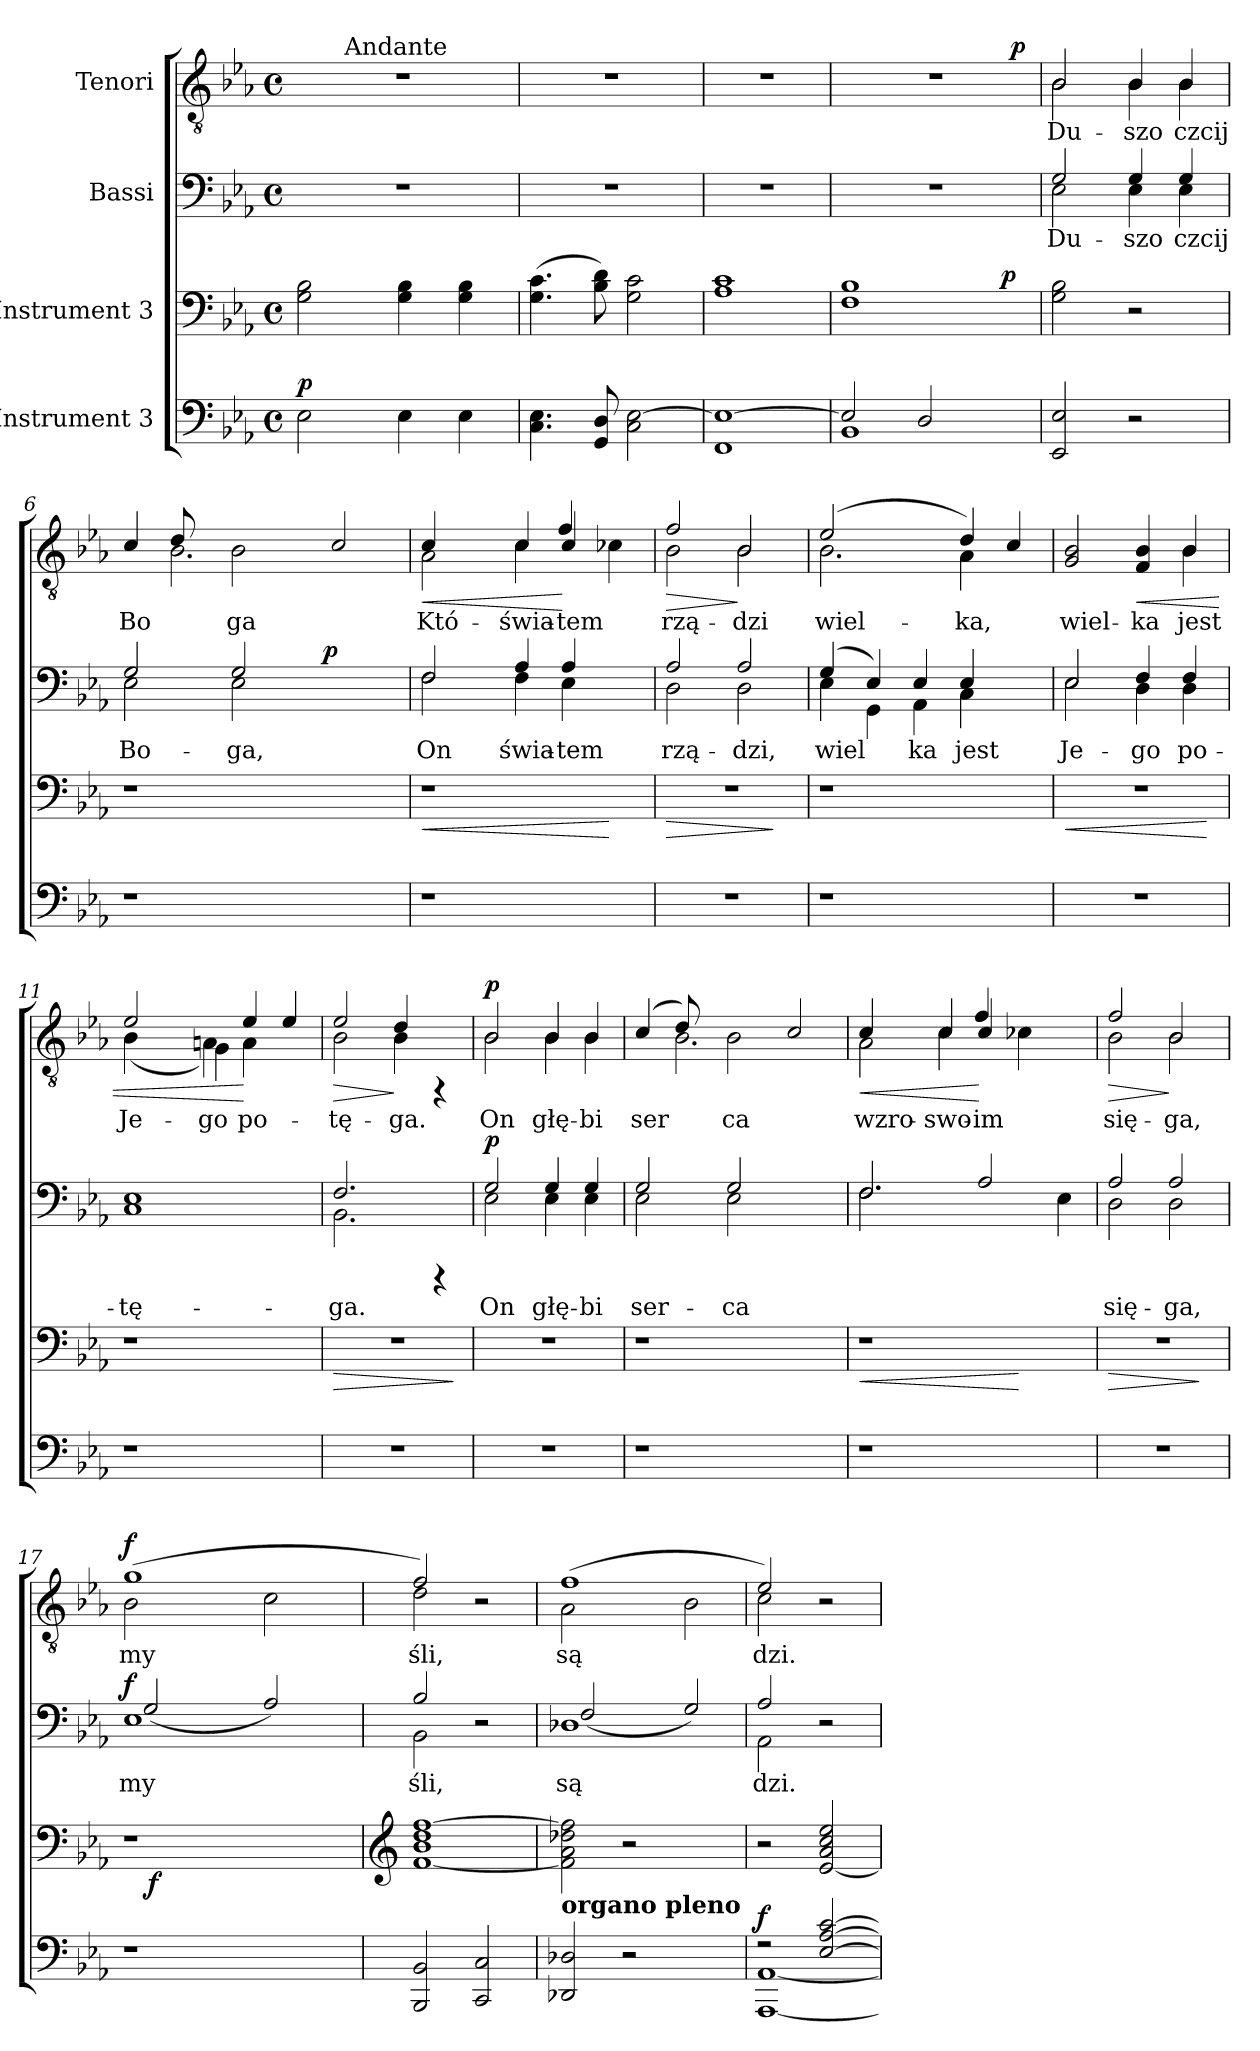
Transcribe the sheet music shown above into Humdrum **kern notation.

**kern	**dynam	**kern	**dynam	**kern	**text	**dynam	**kern	**text	**dynam
*part4	*part4	*part3	*part3	*part2	*part2	*part2	*part1	*part1	*part1
*staff4	*staff4	*staff3	*staff3	*staff2	*staff2	*staff2	*staff1	*staff1	*staff1
*I"Instrument 3	*	*I"Instrument 3	*	*I"Bassi	*	*	*I"Tenori	*	*
!!LO:PB:g=z
*stria5	*	*stria5	*	*stria5	*	*	*stria5	*	*
*clefF4	*	*clefF4	*	*clefF4	*	*	*clefGv2	*	*
*k[b-e-a-]	*	*k[b-e-a-]	*	*k[b-e-a-]	*	*	*k[b-e-a-]	*	*
*E-:	*	*E-:	*	*E-:	*	*	*E-:	*	*
*M4/4	*	*M4/4	*	*M4/4	*	*	*M4/4	*	*
*met(c)	*	*met(c)	*	*met(c)	*	*	*met(c)	*	*
=1	=1	=1	=1	=1	=1	=1	=1	=1	=1
!	!LO:DY:a	!	!	!	!	!	!	!	!
*	*	*	*	*	*	*	*^	*	*
2E-\	p	2G\ 2B-\	.	1r	.	.	1r	8..ryy	.	.
!	!	!	!	!	!	!	!	!LO:TX:a:t=Andante	!	!
.	.	.	.	.	.	.	.	2ryy	.	.
4E-\	.	4G\ 4B-\	.	.	.	.	.	.	.	.
.	.	.	.	.	.	.	.	4ryy	.	.
4E-\	.	4B-\ 4G\	.	.	.	.	.	.	.	.
.	.	.	.	.	.	.	.	32ryy	.	.
*	*	*	*	*	*	*	*v	*v	*	*
=2	=2	=2	=2	=2	=2	=2	=2	=2	=2
4.C\ 4.E-\	.	(>4.c\ 4.G\	.	1r	.	.	1r	.	.
8GG/ 8D/	.	8B-\ 8d\)	.	.	.	.	.	.	.
[>2E-\ 2C\	.	2G\ 2c\	.	.	.	.	.	.	.
=3	=3	=3	=3	=3	=3	=3	=3	=3	=3
1E-_> 1FF	.	1A- 1c	.	1r	.	.	1r	.	.
=4	=4	=4	=4	=4	=4	=4	=4	=4	=4
*^	*	*^	*	*	*	*	*^	*	*
2E-/]	1BB-	.	1B- 1F	2..ryy	.	1r	.	.	1r	2ryy	.	.
2D/	.	.	.	.	.	.	.	.	.	4ryy	.	.
.	.	.	.	.	.	.	.	.	.	8ryy	.	.
!	!	!	!	!	!LO:DY:a	!	!	!	!	!	!	!
.	.	.	.	8ryy	p	.	.	.	.	64ryy	.	.
!	!	!	!	!	!	!	!	!	!	!	!	!LO:DY:a
.	.	.	.	.	.	.	.	.	.	16..ryy	.	p
=5	=5	=5	=5	=5	=5	=5	=5	=5	=5	=5	=5	=5
*	*	*	*	*	*	*^	*	*	*	*	*	*
!	!	!	!	!	!	!	!	!LO:LY:b:cj	!	!	!	!LO:LY:b:cj	!
*v	*v	*	*	*	*	*	*	*	*	*	*	*	*
*	*	*v	*v	*	*	*	*	*	*	*	*	*
2EE-/ 2E-/	.	2G\ 2B-\	.	2G/	2E-\	Du-	.	2B-/	2B-\	Du-	.
!	!	!	!	!	!	!LO:LY:b:cj	!	!	!	!LO:LY:b:cj	!
2r	.	2r	.	4G/	4E-\	-szo	.	4B-/	4B-\	-szo	.
!	!	!	!	!	!	!LO:LY:b:cj	!	!	!	!LO:LY:b:cj	!
.	.	.	.	4G/	4E-\	czcij	.	4B-/	4B-\	czcij	.
=6	=6	=6	=6	=6	=6	=6	=6	=6	=6	=6	=6
!	!	!	!	!	!	!LO:LY:b:cj	!	!	!	!LO:LY:b:cj	!
*	*	*	*	*	*^	*	*	*	*	*	*
1r	.	1r	.	2G/	2E-\	2ryy	Bo-	.	4c/	4ryy	Bo-	.
!	!	!	!	!	!	!	!	!	!	!	!LO:LY:b:cj	!
.	.	.	.	.	.	.	.	.	2.B-\	8d/	--	.
.	.	.	.	.	.	.	.	.	.	8ryy	.	.
!	!	!	!	!	!	!	!LO:LY:b:cj	!	!	!	!LO:LY:b:cj	!
.	.	.	.	2G/	2E-\	4ryy	-ga,	.	.	2B-\	-ga	.
.	.	.	.	.	.	8...ryy	.	.	.	.	.	.
!	!	!	!	!	!	!	!	!LO:DY:b	!	!	!	!
.	.	.	.	.	.	2ryy	.	p	.	.	.	.
2ryy	.	2ryy	.	2ryy	2ryy	.	.	.	2c/	2ryy	.	.
.	.	.	.	.	.	64ryy	.	.	.	.	.	.
!!LO:LB:g=z	!!
=7	=7	=7	=7	=7	=7	=7	=7	=7	=7	=7	=7	=7
!	!	!	!LO:HP:b	!	!	!	!LO:LY:b:cj	!	!	!	!LO:LY:b:cj	!LO:HP:b
*	*	*	*	*	*v	*v	*	*	*	*	*	*
1r	.	1r	<	2F/	2F\	On	.	2A-\	4c/	Któ-	<
.	.	.	.	.	.	.	.	.	4ryy	.	.
!	!	!	!	!	!	!LO:LY:b:cj	!	!	!	!LO:LY:b:cj	!
!	!	!	!	!	!	!	!	!	!	!LO:LY:b:cj	!
.	.	.	.	4A-/	4F\	świa-	.	4c/	4c\	świa-	.
!	!	!	!	!	!	!LO:LY:b:cj	!	!	!	!LO:LY:b:cj	!
.	.	.	.	4A-/	4E-\	-tem	.	4c/	4f/	-tem	[
4ryy	.	4ryy	[	4ryy	4ryy	.	.	4c-X\	4ryy	.	.
=8	=8	=8	=8	=8	=8	=8	=8	=8	=8	=8	=8
!	!	!	!LO:HP:b	!	!	!LO:LY:b:cj	!	!	!	!LO:LY:b:cj	!LO:HP:b
1r	.	1r	>	2A-/	2D\	rzą-	.	2f/	2B-\	rzą-	>
!	!	!	!	!	!	!LO:LY:b:cj	!	!	!	!LO:LY:b:cj	!
.	.	.	.	2A-/	2D\	-dzi,	.	2B-/	2B-\	-dzi	]
*	*	*	*	*v	*v	*	*	*	*	*	*
*	*	*	*	*	*	*	*v	*v	*	*
.	.	.	]	.	.	.	.	.	.
=9	=9	=9	=9	=9	=9	=9	=9	=9	=9
*	*	*	*	*^	*	*	*	*	*
!	!	!	!	!	!	!LO:LY:b:cj	!	!	!LO:LY:b:cj	!
*	*	*	*	*	*	*	*	*^	*	*
1r	.	1r	.	(>4G/	4E-\	wiel-	.	2.B-\	(>2e-/	wiel-	.
!	!	!	!	!	!	!LO:LY:b:cj	!	!	!	!	!
.	.	.	.	4E-/)	4GG\	--	.	.	.	.	.
!	!	!	!	!	!	!LO:LY:b:cj	!	!	!	!	!
.	.	.	.	4E-/	4AA-\	-ka	.	.	4ryy	.	.
!	!	!	!	!	!	!LO:LY:b:cj	!	!	!	!LO:LY:b:cj	!
!	!	!	!	!	!	!	!	!	!	!LO:LY:b:cj	!
.	.	.	.	4E-/	4C\	jest	.	4d/)	4A-\	-ka,	.
4ryy	.	4ryy	.	4ryy	4ryy	.	.	4c/	4ryy	.	.
=10	=10	=10	=10	=10	=10	=10	=10	=10	=10	=10	=10
!	!	!	!LO:HP:b	!	!	!LO:LY:b:cj	!	!	!	!LO:LY:b:cj	!
1r	.	1r	<	2E-/	2E-\	Je-	.	2B-/ 2G/	2.ryy	wiel-	.
!	!	!	!	!	!	!LO:LY:b:cj	!	!	!	!LO:LY:b:cj	!LO:HP:b
.	.	.	.	4F/	4D\	-go	.	4B-/ 4F/	.	-ka	<
!	!	!	!	!	!	!LO:LY:b:cj	!	!	!	!LO:LY:b:cj	!
.	.	.	.	4F/	4D\	po-	.	4B-/	4B-\	jest	.
*	*	*	*	*v	*v	*	*	*	*	*	*
*	*	*	*	*	*	*	*v	*v	*	*
.	.	.	[	.	.	.	.	.	.
=11	=11	=11	=11	=11	=11	=11	=11	=11	=11
!	!	!	!	!	!LO:LY:b:cj	!	!	!LO:LY:b:cj	!
*	*	*	*	*	*	*	*^	*	*
1r	.	1r	.	1E- 1C	-tę-	.	2e-/	(<4B-\	Je-	.
.	.	.	.	.	.	.	.	4ryy	.	.
!	!	!	!	!	!	!	!	!	!LO:LY:b:cj	!
!	!	!	!	!	!	!	!	!	!LO:LY:b:cj	!
.	.	.	.	.	.	.	4An\)	4G\	-go	.
!	!	!	!	!	!	!	!	!	!LO:LY:b:cj	!
.	.	.	.	.	.	.	4e-/	4A\	po-	[
4ryy	.	4ryy	.	4ryy	.	.	4e-/	4ryy	.	.
=12	=12	=12	=12	=12	=12	=12	=12	=12	=12	=12
!	!	!	!LO:HP:b	!	!LO:LY:b:cj	!	!	!	!LO:LY:b:cj	!LO:HP:b
*	*	*	*	*^	*	*	*	*	*	*
1r	.	1r	>	2.F/	2.BB-\	-ga.	.	2e-/	2B-\	-tę-	>
!	!	!	!	!	!	!	!	!	!	!LO:LY:b:cj	!
.	.	.	.	.	.	.	.	4d/	4B-\	-ga.	]
.	.	.	.	4rCCC	4ryy	.	.	4rFF	4ryy	.	.
*	*	*	*	*v	*v	*	*	*	*	*	*
*	*	*	*	*	*	*	*v	*v	*	*
.	.	.	]	.	.	.	.	.	.
=13	=13	=13	=13	=13	=13	=13	=13	=13	=13
*	*	*	*	*^	*	*	*	*	*
!	!	!	!	!	!	!LO:LY:b:cj	!LO:DY:b	!	!LO:LY:b:cj	!LO:DY:a
*	*	*	*	*	*	*	*	*^	*	*
1r	.	1r	.	2G/	2E-\	On	p	2B-/	2B-\	On	p
!	!	!	!	!	!	!LO:LY:b:cj	!	!	!	!LO:LY:b:cj	!
.	.	.	.	4G/	4E-\	głę-	.	4B-/	4B-\	głę-	.
!	!	!	!	!	!	!LO:LY:b:cj	!	!	!	!LO:LY:b:cj	!
.	.	.	.	4G/	4E-\	-bi	.	4B-/	4B-\	-bi	.
!!LO:PB:g=z	!!
=14	=14	=14	=14	=14	=14	=14	=14	=14	=14	=14	=14
!	!	!	!	!	!	!LO:LY:b:cj	!	!	!	!LO:LY:b:cj	!
1r	.	1r	.	2G/	2E-\	ser-	.	(>4c/	4ryy	ser-	.
!	!	!	!	!	!	!	!	!	!	!LO:LY:b:cj	!
.	.	.	.	.	.	.	.	2.B-\	8d/)	--	.
.	.	.	.	.	.	.	.	.	8ryy	.	.
!	!	!	!	!	!	!LO:LY:b:cj	!	!	!	!LO:LY:b:cj	!
.	.	.	.	2G/	2E-\	-ca	.	.	2B-\	-ca	.
2ryy	.	2ryy	.	2ryy	2ryy	.	.	2c/	2ryy	.	.
=15	=15	=15	=15	=15	=15	=15	=15	=15	=15	=15	=15
!	!	!	!LO:HP:b	!	!	!	!	!	!	!LO:LY:b:cj	!LO:HP:b
1r	.	1r	<	2.F/	2.F\	.	.	2A-\	4c/	wzro-	<
.	.	.	.	.	.	.	.	.	4ryy	.	.
!	!	!	!	!	!	!	!	!	!	!LO:LY:b:cj	!
!	!	!	!	!	!	!	!	!	!	!LO:LY:b:cj	!
.	.	.	.	.	.	.	.	4c/	4c\	swo-	.
!	!	!	!	!	!	!	!	!	!	!LO:LY:b:cj	!
.	.	.	.	2A-/	2.ryy	.	.	4c/	4f/	-im	[
2ryy	.	2ryy	[	.	.	.	.	4c-X\	4ryy	.	.
!	!	!	!	!	!	!LO:LY:b:cj	!	!	!	!	!
.	.	.	.	4E-\	.	.	.	4ryy	4ryy	.	.
=16	=16	=16	=16	=16	=16	=16	=16	=16	=16	=16	=16
!	!	!	!LO:HP:b	!	!	!LO:LY:b:cj	!	!	!	!LO:LY:b:cj	!LO:HP:b
1r	.	1r	>	2A-/	2D\	się-	.	2f/	2B-\	się-	>
!	!	!	!	!	!	!LO:LY:b:cj	!	!	!	!LO:LY:b:cj	!
.	.	.	.	2A-/	2D\	-ga,	.	2B-/	2B-\	-ga,	]
*	*	*	*	*v	*v	*	*	*	*	*	*
*	*	*	*	*	*	*	*v	*v	*	*
.	.	.	]	.	.	.	.	.	.
=17	=17	=17	=17	=17	=17	=17	=17	=17	=17
*	*	*	*	*^	*	*	*	*	*
!	!	!	!	!	!	!LO:LY:b:cj	!LO:DY:b	!	!LO:LY:b:cj	!LO:DY:a
*	*	*^	*	*	*	*	*	*^	*	*
1r	.	1r	16..ryy	.	1E-	(>2G/	my-	f	(>1g	2B-\	my-	f
!	!	!	!	!LO:DY:b	!	!	!	!	!	!	!	!
.	.	.	1ryy	f	.	.	.	.	.	.	.	.
.	.	.	.	.	.	1ryy	.	.	.	1ryy	.	.
!	!	!	!	!	!	!	!LO:LY:b:cj	!	!	!	!LO:LY:b:cj	!
2ryy	.	2ryy	.	.	2A-/)	.	--	.	2c\	.	--	.
.	.	.	4ryy	.	.	.	.	.	.	.	.	.
.	.	.	8ryy	.	.	.	.	.	.	.	.	.
.	.	.	64ryy	.	.	.	.	.	.	.	.	.
*	*	*v	*v	*	*	*	*	*	*	*	*	*
=18	=18	=18	=18	=18	=18	=18	=18	=18	=18	=18	=18
*	*	*clefG2	*	*	*	*	*	*	*	*	*
*	*	*^	*	*	*	*	*	*	*	*	*
!	!	!	!	!	!	!	!LO:LY:b:cj	!	!	!	!LO:LY:b:cj	!
*	*	*v	*v	*	*	*	*	*	*	*	*	*
2BBB-/ 2BB-/	.	1dd 1b- [<1f [>1ff	.	2B-/	2BB-\	-śli,	.	2f/)	2d\	-śli,	.
2CC/ 2C/	.	.	.	2r	2ryy	.	.	2r	2ryy	.	.
=19	=19	=19	=19	=19	=19	=19	=19	=19	=19	=19	=19
!	!	!LO:TX:b:B:t=organo pleno	!	!	!	!	!	!	!	!	!
!	!	!	!	!	!	!LO:LY:b:cj	!	!	!	!LO:LY:b:cj	!
2DD-X/ 2D-X/	.	2ff\] 2dd-X\ 2f\] 2a-\	.	1D-X	(>2F/	są-	.	(>1f	2A-\	są-	.
2r	.	2r	.	.	1ryy	.	.	.	1ryy	.	.
!	!	!	!	!	!	!LO:LY:b:cj	!	!	!	!LO:LY:b:cj	!
2ryy	.	2ryy	.	2G/)	.	--	.	2B-\	.	--	.
=20	=20	=20	=20	=20	=20	=20	=20	=20	=20	=20	=20
*^	*	*	*	*	*	*	*	*	*	*	*
!	!	!LO:DY:a	!	!	!	!	!LO:LY:b:cj	!	!	!	!LO:LY:b:cj	!
2r	[>1AA- [>1AAA-	f	2r	.	2A-/	2AA-\	-dzi.	.	2e-/)	2c\	-dzi.	.
[>2c/ [>2A-/ [>2E-/	.	.	2cc/ 2a-/ [>2e-/ 2ee-/	.	2r	2ryy	.	.	2r	2ryy	.	.
*	*	*	*	*	*v	*v	*	*	*	*	*	*
*v	*v	*	*	*	*	*	*	*v	*v	*	*
=	=	=	=	=	=	=	=	=	=
*-	*-	*-	*-	*-	*-	*-	*-	*-	*-
